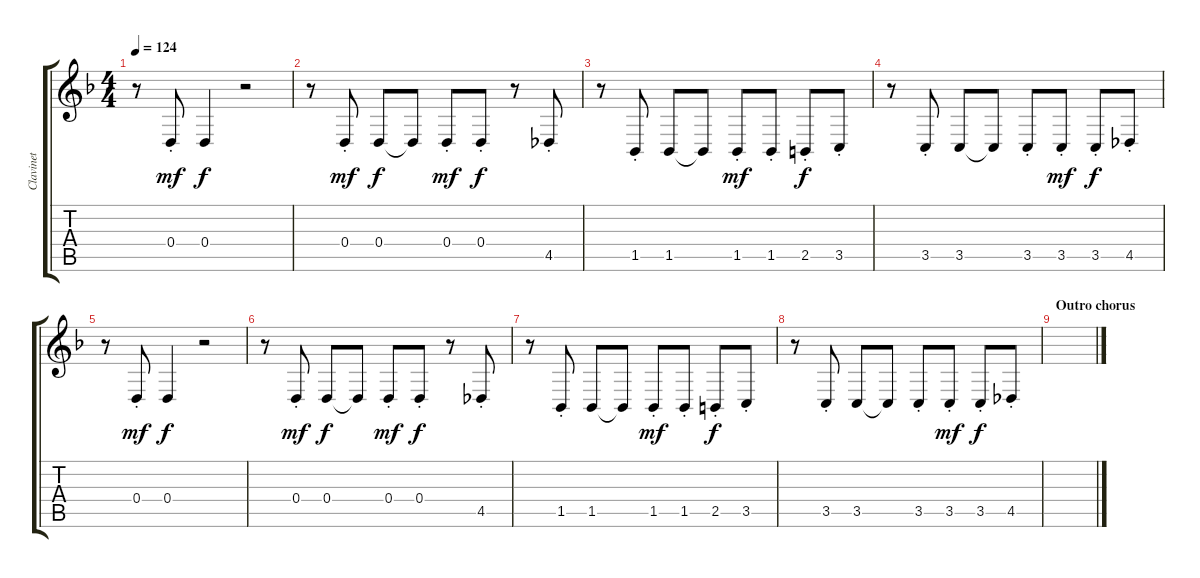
\track ("Clavinet" "Clavinet") {instrument clavinet}
\staff {score tabs}
\tuning (E4 B3 G3 D3 A2 E2) {hide}
\ts (4 4)
\tempo 124
\clef g2
\ks f
r.8{dy f} 0.4{st}.8{dy mf} 0.4.4{dy f} r.2 |
r.8 0.4{st}.8{dy mf} 0.4.8{dy f} 0.4{t}.8 0.4{st}.8{dy mf} 0.4{st}.8{dy f} r.8 4.5{st}.8 |
r.8 1.5{st}.8 1.5.8 1.5{t}.8 1.5{st}.8{dy mf} 1.5{st}.8 2.5{st}.8{dy f} 3.5{st}.8 |
r.8 3.5{st}.8 3.5.8 3.5{t}.8 3.5{st}.8 3.5{st}.8{dy mf} 3.5{st}.8{dy f} 4.5{st}.8 |
r.8 0.4{st}.8{dy mf} 0.4.4{dy f} r.2 |
r.8 0.4{st}.8{dy mf} 0.4.8{dy f} 0.4{t}.8 0.4{st}.8{dy mf} 0.4{st}.8{dy f} r.8 4.5{st}.8 |
r.8 1.5{st}.8 1.5.8 1.5{t}.8 1.5{st}.8{dy mf} 1.5{st}.8 2.5{st}.8{dy f} 3.5{st}.8 |
r.8 3.5{st}.8 3.5.8 3.5{t}.8 3.5{st}.8 3.5{st}.8{dy mf} 3.5{st}.8{dy f} 4.5{st}.8 |
\section ("" "Outro chorus")
